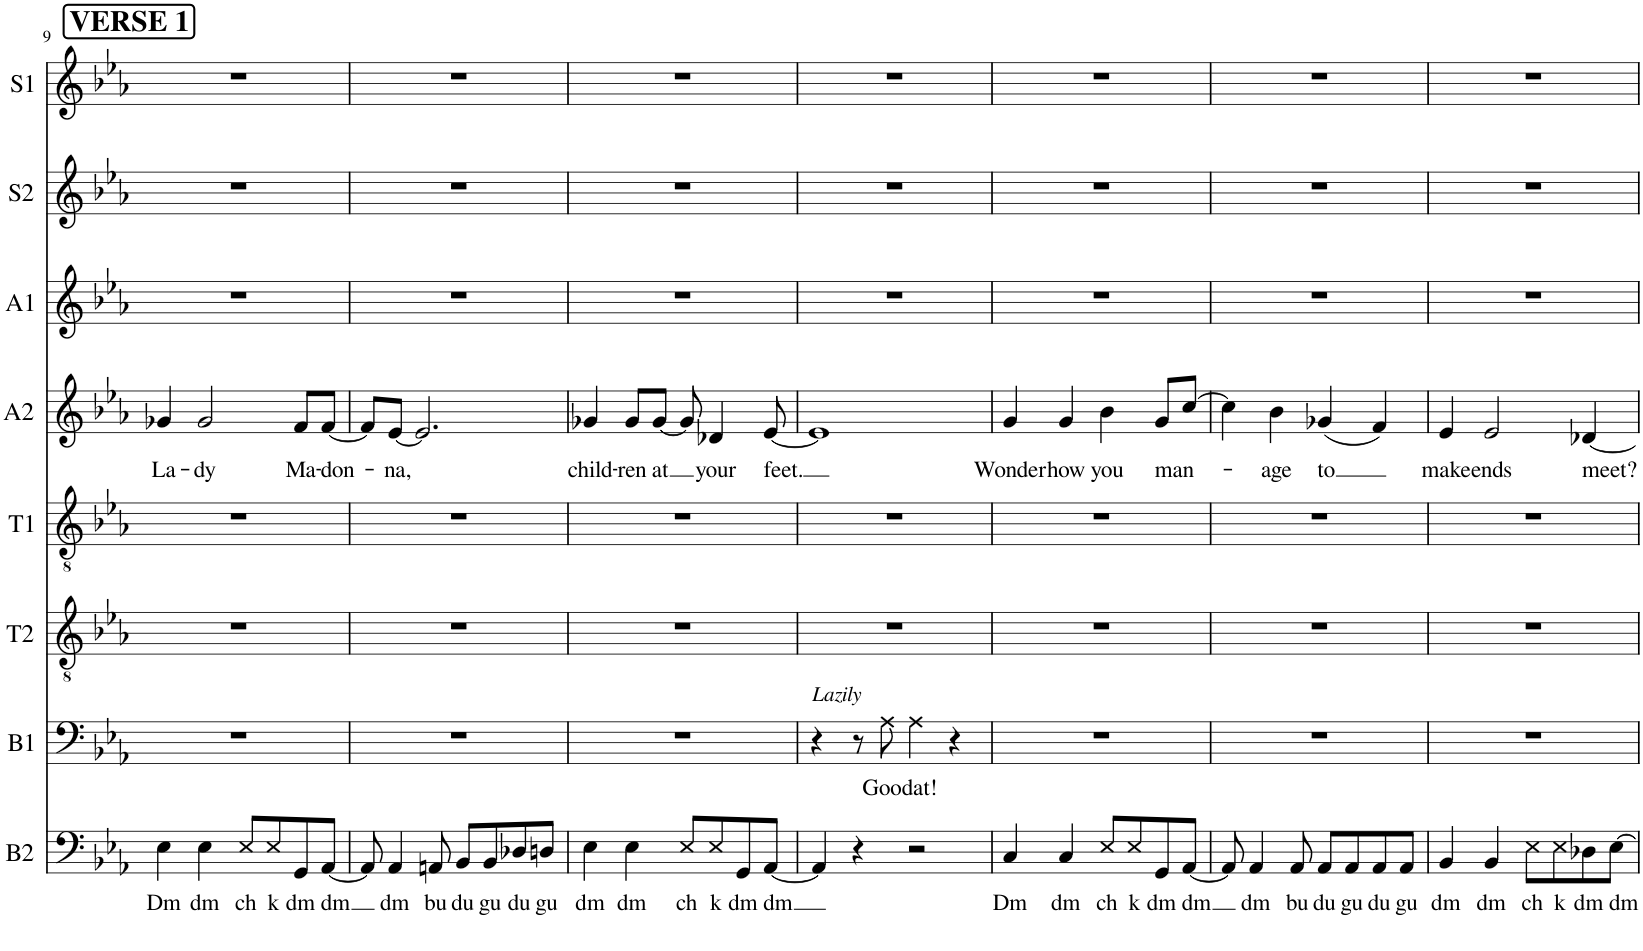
**kern	**text	**kern	**text	**kern	**kern	**kern	**text	**kern	**kern	**kern
*part8	*part8	*part7	*part7	*part6	*part5	*part4	*part4	*part3	*part2	*part1
*staff8	*staff8	*staff7	*staff7	*staff6	*staff5	*staff4	*staff4	*staff3	*staff2	*staff1
*I"Bass 2	*	*I"Bass 1	*	*I"Tenor 2	*I"Tenor 1	*I"Alto 2	*	*I"Alto 1	*I"Soprano 2	*I"Soprano 1
*I'B2	*	*I'B1	*	*I'T2	*I'T1	*I'A2	*	*I'A1	*I'S2	*I'S1
!!LO:PB:g=z
*clefF4	*	*clefF4	*	*clefGv2	*clefGv2	*clefG2	*	*clefG2	*clefG2	*clefG2
*k[b-e-a-]	*	*k[b-e-a-]	*	*k[b-e-a-]	*k[b-e-a-]	*k[b-e-a-]	*	*k[b-e-a-]	*k[b-e-a-]	*k[b-e-a-]
*M4/4	*	*M4/4	*	*M4/4	*M4/4	*M4/4	*	*M4/4	*M4/4	*M4/4
!!LO:REH:place=s1:a:B:cj:fs=14:t=VERSE 1
=9	=9	=9	=9	=9	=9	=9	=9	=9	=9	=9
!	!LO:LY:b	!	!	!	!	!	!LO:LY:b	!	!	!
4E-\	Dm	1r	.	1r	1r	4g-X/	La-	1r	1r	1r
!	!LO:LY:b	!	!	!	!	!	!LO:LY:b	!	!	!
4E-\	dm	.	.	.	.	2g-/	-dy	.	.	.
!	!LO:LY:b	!	!	!	!	!	!	!	!	!
8E-/L	ch	.	.	.	.	.	.	.	.	.
!	!LO:LY:b	!	!	!	!	!	!	!	!	!
8E-/	k	.	.	.	.	.	.	.	.	.
!	!LO:LY:b	!	!	!	!	!	!LO:LY:b	!	!	!
8GG/	dm	.	.	.	.	8f/L	Ma-	.	.	.
!	!LO:LY:b	!	!	!	!	!	!LO:LY:b	!	!	!
[8AA-/J	dm	.	.	.	.	[8f/J	-don-	.	.	.
=10	=10	=10	=10	=10	=10	=10	=10	=10	=10	=10
8AA-/]	.	1r	.	1r	1r	8f/L]	.	1r	1r	1r
!	!LO:LY:b	!	!	!	!	!	!LO:LY:b	!	!	!
4AA-/	dm	.	.	.	.	[8e-/J	-na,	.	.	.
.	.	.	.	.	.	2.e-/]	.	.	.	.
!	!LO:LY:b	!	!	!	!	!	!	!	!	!
8AAn/	bu	.	.	.	.	.	.	.	.	.
!	!LO:LY:b	!	!	!	!	!	!	!	!	!
8BB-/L	du	.	.	.	.	.	.	.	.	.
!	!LO:LY:b	!	!	!	!	!	!	!	!	!
8BB-/	gu	.	.	.	.	.	.	.	.	.
!	!LO:LY:b	!	!	!	!	!	!	!	!	!
8D-X/	du	.	.	.	.	.	.	.	.	.
!	!LO:LY:b	!	!	!	!	!	!	!	!	!
8Dn/J	gu	.	.	.	.	.	.	.	.	.
=11	=11	=11	=11	=11	=11	=11	=11	=11	=11	=11
!	!LO:LY:b	!	!	!	!	!	!LO:LY:b	!	!	!
4E-\	dm	1r	.	1r	1r	4g-X/	child-	1r	1r	1r
!	!LO:LY:b	!	!	!	!	!	!LO:LY:b	!	!	!
4E-\	dm	.	.	.	.	8g-/L	-ren	.	.	.
!	!	!	!	!	!	!	!LO:LY:b	!	!	!
.	.	.	.	.	.	[8g-/J	at	.	.	.
!	!LO:LY:b	!	!	!	!	!	!	!	!	!
8E-/L	ch	.	.	.	.	8g-/]	.	.	.	.
!	!LO:LY:b	!	!	!	!	!	!LO:LY:b	!	!	!
8E-/	k	.	.	.	.	4d-X/	your	.	.	.
!	!LO:LY:b	!	!	!	!	!	!	!	!	!
8GG/	dm	.	.	.	.	.	.	.	.	.
!	!LO:LY:b	!	!	!	!	!	!LO:LY:b	!	!	!
[8AA-/J	dm	.	.	.	.	[8e-/	feet.	.	.	.
=12	=12	=12	=12	=12	=12	=12	=12	=12	=12	=12
!	!	!LO:TX:a:i:t=Lazily	!	!	!	!	!	!	!	!
4AA-/]	.	4r	.	1r	1r	1e-]	.	1r	1r	1r
4r	.	8r	.	.	.	.	.	.	.	.
!	!	!	!LO:LY:b	!	!	!	!	!	!	!
.	.	8A-\	Goo	.	.	.	.	.	.	.
!	!	!	!LO:LY:b	!	!	!	!	!	!	!
2r	.	4F\	dat!	.	.	.	.	.	.	.
.	.	4r	.	.	.	.	.	.	.	.
=13	=13	=13	=13	=13	=13	=13	=13	=13	=13	=13
!	!LO:LY:b	!	!	!	!	!	!LO:LY:b	!	!	!
4C/	Dm	1r	.	1r	1r	4g/	Wonder	1r	1r	1r
!	!LO:LY:b	!	!	!	!	!	!LO:LY:b	!	!	!
4C/	dm	.	.	.	.	4g/	how	.	.	.
!	!LO:LY:b	!	!	!	!	!	!LO:LY:b	!	!	!
8E-/L	ch	.	.	.	.	4b-\	you	.	.	.
!	!LO:LY:b	!	!	!	!	!	!	!	!	!
8E-/	k	.	.	.	.	.	.	.	.	.
!	!LO:LY:b	!	!	!	!	!	!LO:LY:b	!	!	!
8GG/	dm	.	.	.	.	8g/L	man-	.	.	.
!	!LO:LY:b	!	!	!	!	!	!	!	!	!
[8AA-/J	dm	.	.	.	.	[8cc/J	.	.	.	.
=14	=14	=14	=14	=14	=14	=14	=14	=14	=14	=14
8AA-/]	.	1r	.	1r	1r	4cc\]	.	1r	1r	1r
!	!LO:LY:b	!	!	!	!	!	!	!	!	!
4AA-/	dm	.	.	.	.	.	.	.	.	.
!	!	!	!	!	!	!	!LO:LY:b	!	!	!
.	.	.	.	.	.	4b-\	-age	.	.	.
!	!LO:LY:b	!	!	!	!	!	!	!	!	!
8AA-/	bu	.	.	.	.	.	.	.	.	.
!	!LO:LY:b	!	!	!	!	!	!LO:LY:b	!	!	!
8AA-/L	du	.	.	.	.	(4g-X/	to	.	.	.
!	!LO:LY:b	!	!	!	!	!	!	!	!	!
8AA-/	gu	.	.	.	.	.	.	.	.	.
!	!LO:LY:b	!	!	!	!	!	!	!	!	!
8AA-/	du	.	.	.	.	4f/)	.	.	.	.
!	!LO:LY:b	!	!	!	!	!	!	!	!	!
8AA-/J	gu	.	.	.	.	.	.	.	.	.
=15	=15	=15	=15	=15	=15	=15	=15	=15	=15	=15
!	!LO:LY:b	!	!	!	!	!	!LO:LY:b	!	!	!
4BB-/	dm	1r	.	1r	1r	4e-/	make	1r	1r	1r
!	!LO:LY:b	!	!	!	!	!	!LO:LY:b	!	!	!
4BB-/	dm	.	.	.	.	2e-/	ends	.	.	.
!	!LO:LY:b	!	!	!	!	!	!	!	!	!
8E-\L	ch	.	.	.	.	.	.	.	.	.
!	!LO:LY:b	!	!	!	!	!	!	!	!	!
8E-\	k	.	.	.	.	.	.	.	.	.
!	!LO:LY:b	!	!	!	!	!	!LO:LY:b	!	!	!
8D-X\	dm	.	.	.	.	[4d-X/	meet?	.	.	.
!	!LO:LY:b	!	!	!	!	!	!	!	!	!
[8E-\J	dm	.	.	.	.	.	.	.	.	.
=	=	=	=	=	=	=	=	=	=	=
*-	*-	*-	*-	*-	*-	*-	*-	*-	*-	*-
